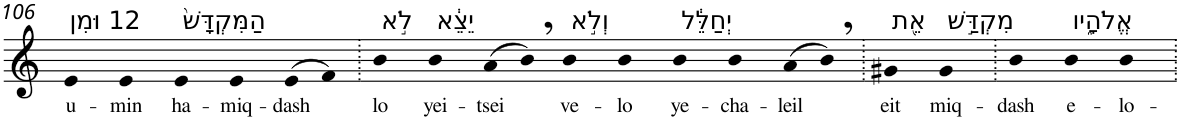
**kern	**text
*part1	*part1
*staff1	*staff1
*I"Piano	*
*I'Pno	*
!!LO:PB:g=z
*clefG2	*
*k[]	*
=106	=106
!LO:TX:a:t=12 וּמִן	!
!	!LO:LY:b
4e	u-
!	!LO:LY:b
4e	-min
!LO:TX:a:t=הַמִּקְדָּשׁ֙	!
!	!LO:LY:b
4e	ha-
!	!LO:LY:b
4e	-miq-
!	!LO:LY:b
(>8e	-dash
8f)	.
=107.	=107.
!LO:TX:a:t=לֹ֣א	!
!	!LO:LY:b
4b	lo
!LO:TX:a:t=יֵצֵ֔א	!
!	!LO:LY:b
4b	yei-
!	!LO:LY:b
(>8a	-tsei
8b,)	.
!LO:TX:a:t=וְלֹ֣א	!
!	!LO:LY:b
4b	ve-
!	!LO:LY:b
4b	-lo
!LO:TX:a:t=יְחַלֵּ֔ל	!
!	!LO:LY:b
4b	ye-
!	!LO:LY:b
4b	-cha-
!	!LO:LY:b
(>8a	-leil
8b,)	.
=108.	=108.
!LO:TX:a:t=אֵ֖ת	!
!	!LO:LY:b
4g#X	eit
!LO:TX:a:t=מִקְדַּ֣שׁ	!
!	!LO:LY:b
4g#	miq-
=109.	=109.
!	!LO:LY:b
4b	-dash
!LO:TX:a:t=אֱלֹהָ֑יו	!
!	!LO:LY:b
4b	e-
!	!LO:LY:b
4b	-lo-
=.	=.
*-	*-
